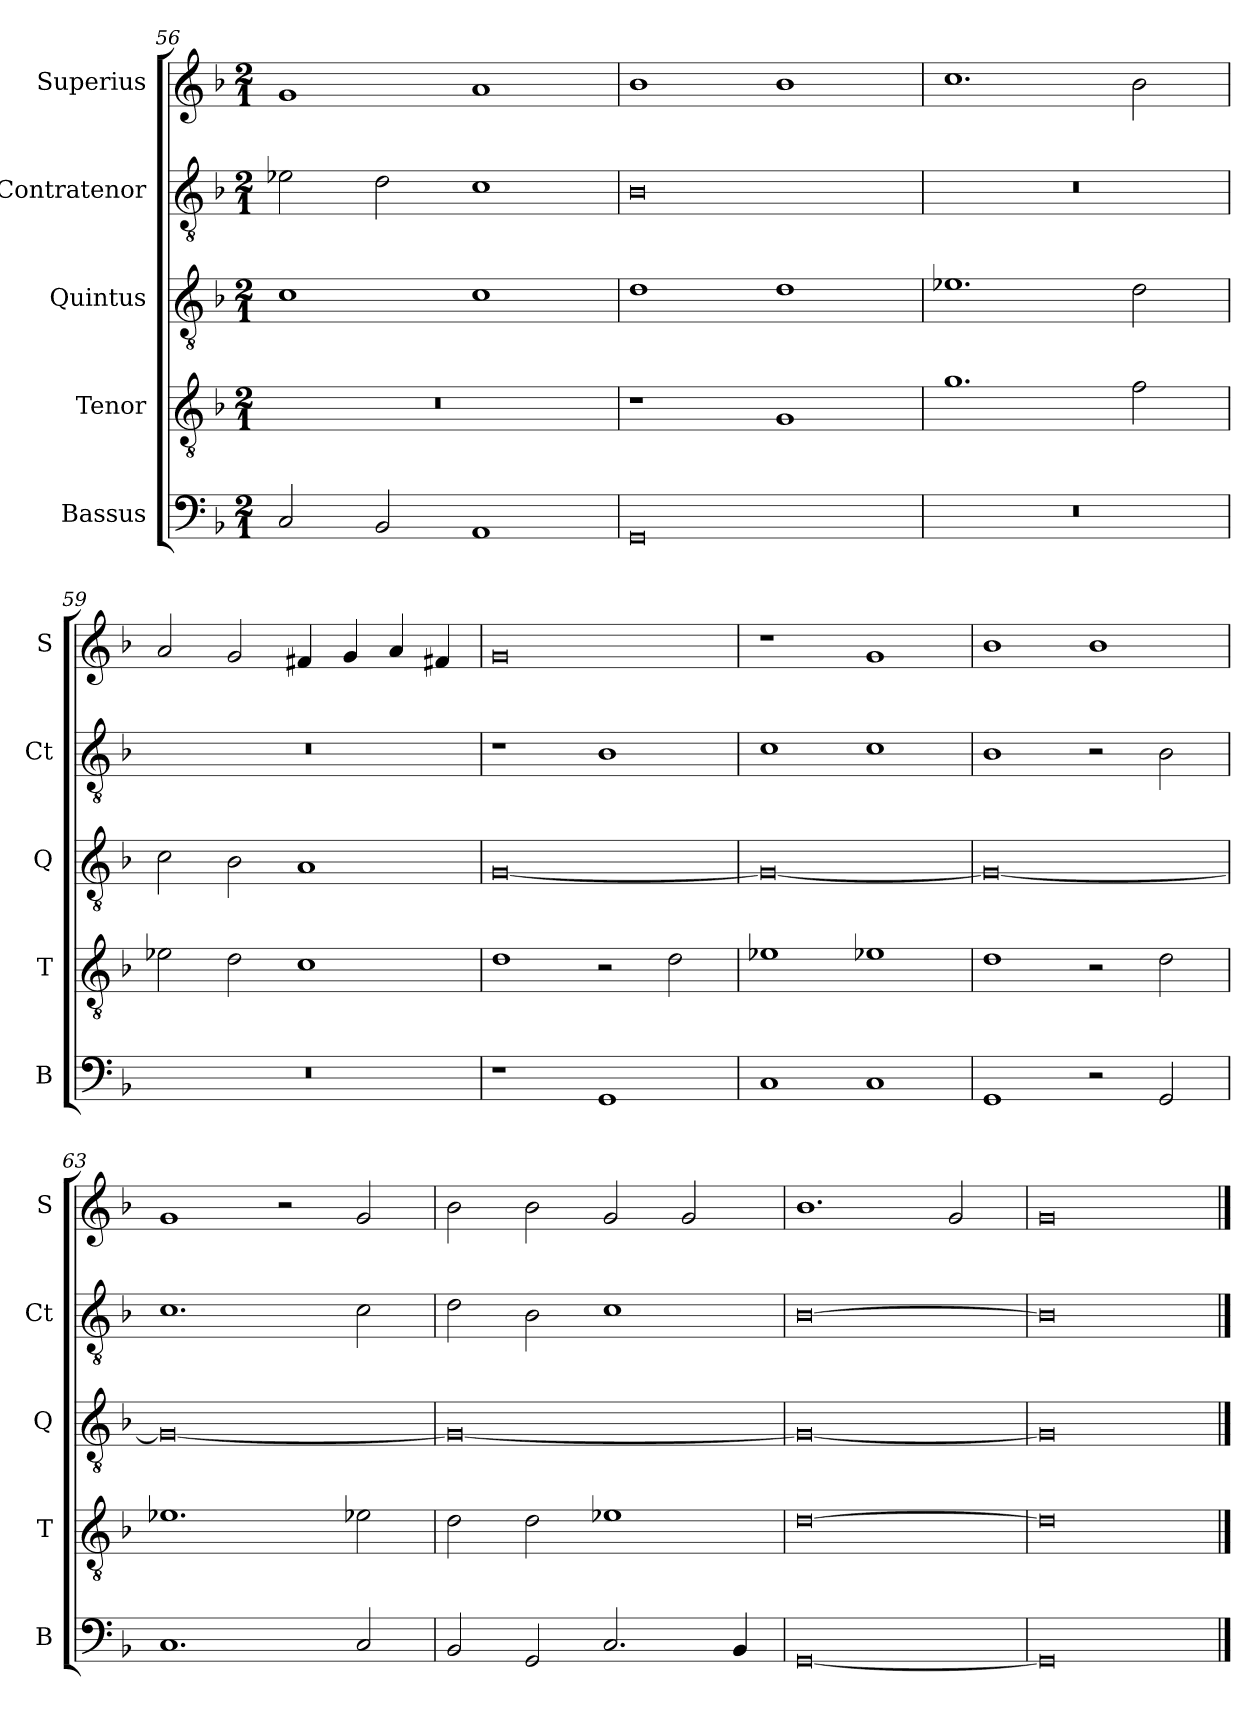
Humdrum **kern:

**kern	**kern	**kern	**kern	**kern
*part5	*part4	*part3	*part2	*part1
*staff5	*staff4	*staff3	*staff2	*staff1
*I"Bassus	*I"Tenor	*I"Quintus	*I"Contratenor	*I"Superius
*I'B	*I'T	*I'Q	*I'Ct	*I'S
*clefF4	*clefGv2	*clefGv2	*clefGv2	*clefG2
*k[b-]	*k[b-]	*k[b-]	*k[b-]	*k[b-]
*M2/1	*M2/1	*M2/1	*M2/1	*M2/1
=56	=56	=56	=56	=56
2C/	0r	1c	2e-X\	1g
2BB-/	.	.	2d\	.
1AA	.	1c	1c	1a
=57	=57	=57	=57	=57
0GG	1r	1d	0B-	1b-
.	1G	1d	.	1b-
=58	=58	=58	=58	=58
0r	1.g	1.e-X	0r	1.cc
.	2f\	2d\	.	2b-\
=59	=59	=59	=59	=59
0r	2e-X\	2c\	0r	2a/
.	2d\	2B-\	.	2g/
.	1c	1A	.	4f#X/
.	.	.	.	4g/
.	.	.	.	4a/
.	.	.	.	4f#X/
=60	=60	=60	=60	=60
1r	1d	[0G	1r	0g
1GG	2r	.	1B-	.
.	2d\	.	.	.
=61	=61	=61	=61	=61
1C	1e-X	0G_	1c	1r
1C	1e-X	.	1c	1g
=62	=62	=62	=62	=62
1GG	1d	0G_	1B-	1b-
2r	2r	.	2r	1b-
2GG/	2d\	.	2B-\	.
=63	=63	=63	=63	=63
1.C	1.e-X	0G_	1.c	1g
.	.	.	.	2r
2C/	2e-X\	.	2c\	2g/
=64	=64	=64	=64	=64
2BB-/	2d\	0G_	2d\	2b-\
2GG/	2d\	.	2B-\	2b-\
2.C/	1e-X	.	1c	2g/
.	.	.	.	2g/
4BB-/	.	.	.	.
=65	=65	=65	=65	=65
[0GG	[0d	0G_	[0B-	1.b-
.	.	.	.	2g/
=66	=66	=66	=66	=66
0GG]	0d]	0G]	0B-]	0g
==	==	==	==	==
*-	*-	*-	*-	*-
